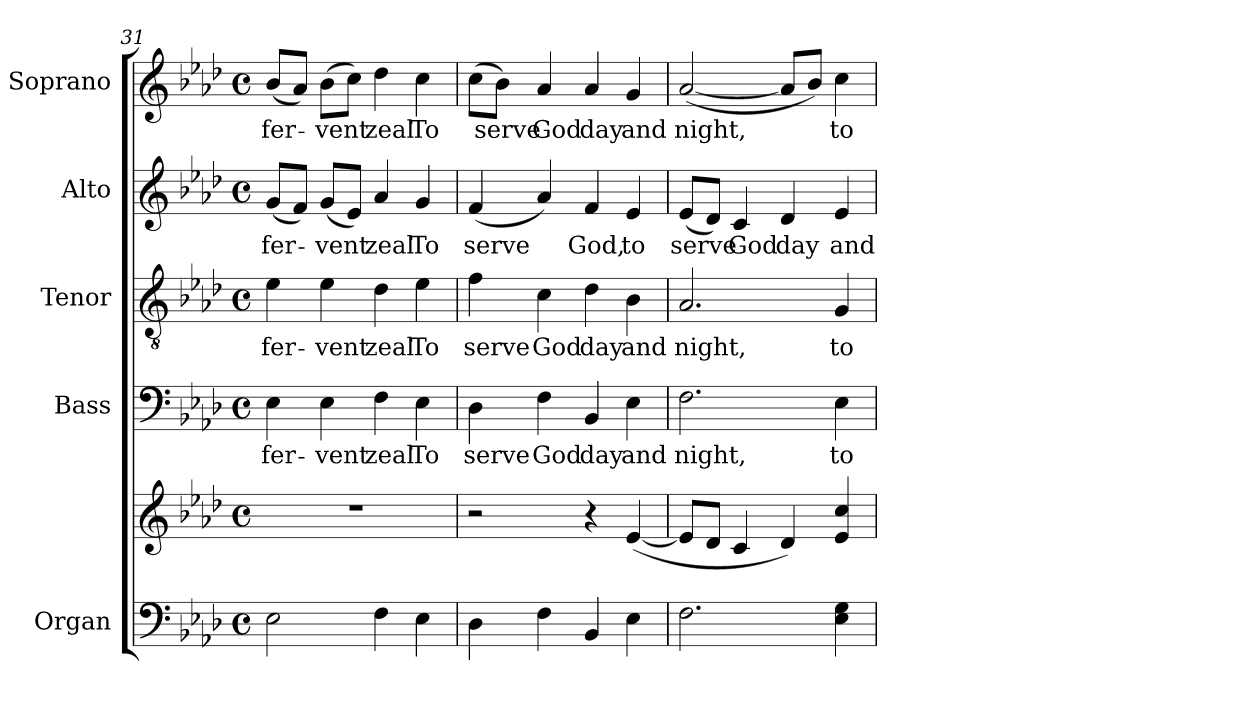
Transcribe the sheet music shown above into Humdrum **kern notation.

**kern	**kern	**kern	**text	**kern	**text	**kern	**text	**kern	**text
*part5	*part5	*part4	*part4	*part3	*part3	*part2	*part2	*part1	*part1
*staff6	*staff5	*staff4	*staff4	*staff3	*staff3	*staff2	*staff2	*staff1	*staff1
*I"Organ	*	*I"Bass	*	*I"Tenor	*	*I"Alto	*	*I"Soprano	*
*I'Org.	*	*I'B.	*	*I'T.	*	*I'A.	*	*I'S.	*
!!LO:PB:g=z
*clefF4	*clefG2	*clefF4	*	*clefGv2	*	*clefG2	*	*clefG2	*
*	*	*	*	*ITrd7c12	*	*	*	*	*
*k[b-e-a-d-]	*k[b-e-a-d-]	*k[b-e-a-d-]	*	*k[b-e-a-d-]	*	*k[b-e-a-d-]	*	*k[b-e-a-d-]	*
*A-:	*A-:	*A-:	*	*A-:	*	*A-:	*	*A-:	*
*M4/4	*M4/4	*M4/4	*	*M4/4	*	*M4/4	*	*M4/4	*
*met(c)	*met(c)	*met(c)	*	*met(c)	*	*met(c)	*	*met(c)	*
=31	=31	=31	=31	=31	=31	=31	=31	=31	=31
!	!	!	!LO:LY:b:color=#000000	!	!	!	!	!	!
!	!	!	!	!	!LO:LY:b:color=#000000	!	!	!	!
!	!	!	!	!	!	!	!LO:LY:b:color=#000000	!	!
!	!	!	!	!	!	!	!	!	!LO:LY:b:color=#000000
2E-i\	1r	4E-i\	fer-	4E-i\	fer-	(8gi/L	fer-	(8b-i/L	fer-
.	.	.	.	.	.	8fi/J)	.	8a-i/J)	.
!	!	!	!LO:LY:b:color=#000000	!	!	!	!	!	!
!	!	!	!	!	!LO:LY:b:color=#000000	!	!	!	!
!	!	!	!	!	!	!	!LO:LY:b:color=#000000	!	!
!	!	!	!	!	!	!	!	!	!LO:LY:b:color=#000000
.	.	4E-i\	-vent	4E-i\	-vent	(8gi/L	-vent	(8b-i\L	-vent
.	.	.	.	.	.	8e-i/J)	.	8cci\J)	.
!	!	!	!LO:LY:b:color=#000000	!	!	!	!	!	!
!	!	!	!	!	!LO:LY:b:color=#000000	!	!	!	!
!	!	!	!	!	!	!	!LO:LY:b:color=#000000	!	!
!	!	!	!	!	!	!	!	!	!LO:LY:b:color=#000000
4Fi\	.	4Fi\	zeal	4D-i\	zeal	4a-i/	zeal	4dd-i\	zeal
!	!	!	!LO:LY:b:color=#000000	!	!	!	!	!	!
!	!	!	!	!	!LO:LY:b:color=#000000	!	!	!	!
!	!	!	!	!	!	!	!LO:LY:b:color=#000000	!	!
!	!	!	!	!	!	!	!	!	!LO:LY:b:color=#000000
4E-i\	.	4E-i\	To	4E-i\	To	4gi/	To	4cci\	To
=32	=32	=32	=32	=32	=32	=32	=32	=32	=32
!	!	!	!LO:LY:b:color=#000000	!	!	!	!	!	!
!	!	!	!	!	!LO:LY:b:color=#000000	!	!	!	!
!	!	!	!	!	!	!	!LO:LY:b:color=#000000	!	!
4D-i\	2r	4D-i\	serve	4Fi\	serve	(4fi/	serve	(8cci\L	.
!	!	!	!	!	!	!	!	!	!LO:LY:b:color=#000000
.	.	.	.	.	.	.	.	8b-i\J)	serve
!	!	!	!LO:LY:b:color=#000000	!	!	!	!	!	!
!	!	!	!	!	!LO:LY:b:color=#000000	!	!	!	!
!	!	!	!	!	!	!	!	!	!LO:LY:b:color=#000000
4Fi\	.	4Fi\	God	4Ci\	God	4a-i/)	.	4a-i/	God
!	!	!	!LO:LY:b:color=#000000	!	!	!	!	!	!
!	!	!	!	!	!LO:LY:b:color=#000000	!	!	!	!
!	!	!	!	!	!	!	!LO:LY:b:color=#000000	!	!
!	!	!	!	!	!	!	!	!	!LO:LY:b:color=#000000
4BB-i/	4r	4BB-i/	day	4D-i\	day	4fi/	God,	4a-i/	day
!	!	!	!LO:LY:b:color=#000000	!	!	!	!	!	!
!	!	!	!	!	!LO:LY:b:color=#000000	!	!	!	!
!	!	!	!	!	!	!	!LO:LY:b:color=#000000	!	!
!	!	!	!	!	!	!	!	!	!LO:LY:b:color=#000000
4E-i\	([<4e-i/	4E-i\	and	4BB-i\	and	4e-i/	to	4gi/	and
=33	=33	=33	=33	=33	=33	=33	=33	=33	=33
!	!	!	!LO:LY:b:color=#000000	!	!	!	!	!	!
!	!	!	!	!	!LO:LY:b:color=#000000	!	!	!	!
!	!	!	!	!	!	!	!LO:LY:b:color=#000000	!	!
!	!	!	!	!	!	!	!	!	!LO:LY:b:color=#000000
2.Fi\	8e-i/L]	2.Fi\	night,	2.AA-i/	night,	(8e-i/L	serve	([<2a-i/	night,
.	8d-i/J	.	.	.	.	8d-i/J)	.	.	.
!	!	!	!	!	!	!	!LO:LY:b:color=#000000	!	!
.	4ci/	.	.	.	.	4ci/	God	.	.
!	!	!	!	!	!	!	!LO:LY:b:color=#000000	!	!
.	4d-i/)	.	.	.	.	4d-i/	day	8a-i/L]	.
.	.	.	.	.	.	.	.	8b-i/J)	.
!	!	!	!LO:LY:b:color=#000000	!	!	!	!	!	!
!	!	!	!	!	!LO:LY:b:color=#000000	!	!	!	!
!	!	!	!	!	!	!	!LO:LY:b:color=#000000	!	!
!	!	!	!	!	!	!	!	!	!LO:LY:b:color=#000000
4E-i\ 4Gi	4e-i/ 4cci	4E-i\	to	4GGi/	to	4e-i/	and	4cci\	to
=	=	=	=	=	=	=	=	=	=
*-	*-	*-	*-	*-	*-	*-	*-	*-	*-
